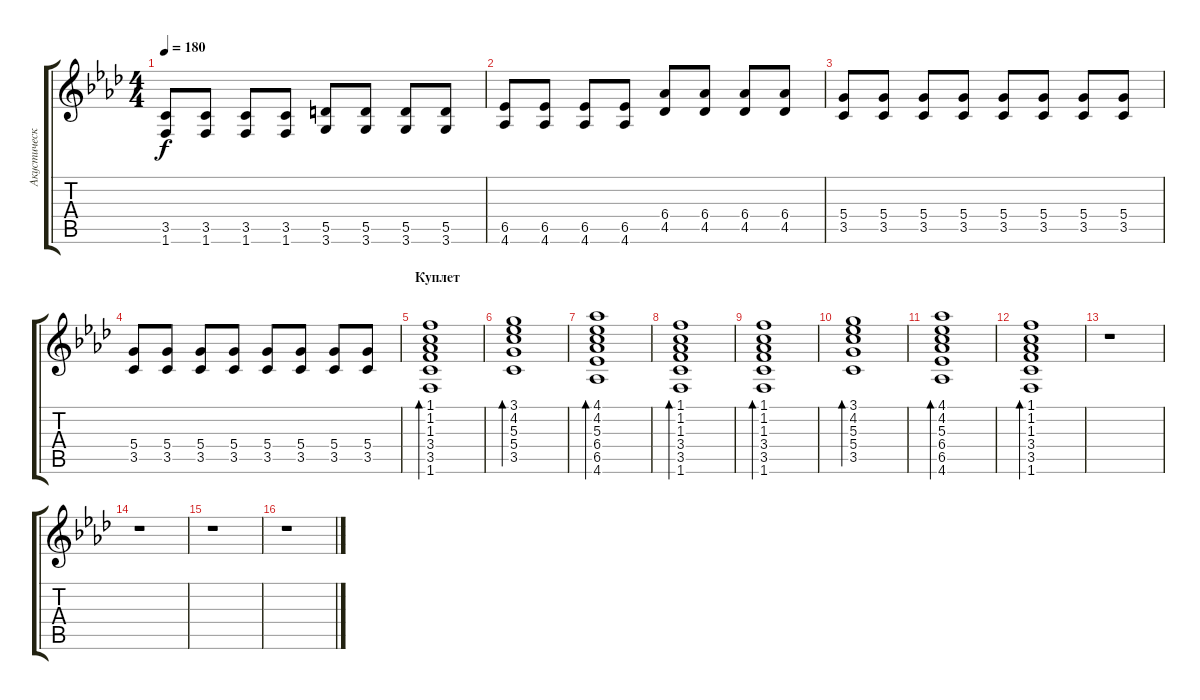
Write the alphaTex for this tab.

\track ("Акустическая гитара" "Акустическ") {instrument acousticguitarsteel}
\staff {score tabs}
\tuning (E4 B3 G3 D3 A2 E2) {hide}
\ts (4 4)
\tempo 180
\clef g2
\ks ab
(3.5 1.6).8{dy f} (3.5 1.6).8 (3.5 1.6).8 (3.5 1.6).8 (5.5 3.6).8 (5.5 3.6).8 (5.5 3.6).8 (5.5 3.6).8 |
(6.5 4.6).8 (6.5 4.6).8 (6.5 4.6).8 (6.5 4.6).8 (6.4 4.5).8 (6.4 4.5).8 (6.4 4.5).8 (6.4 4.5).8 |
(5.4 3.5).8 (5.4 3.5).8 (5.4 3.5).8 (5.4 3.5).8 (5.4 3.5).8 (5.4 3.5).8 (5.4 3.5).8 (5.4 3.5).8 |
(5.4 3.5).8 (5.4 3.5).8 (5.4 3.5).8 (5.4 3.5).8 (5.4 3.5).8 (5.4 3.5).8 (5.4 3.5).8 (5.4 3.5).8 |
\section ("" "Куплет")
(1.1 1.2 1.3 3.4 3.5 1.6).1{bd 60 instrument acousticguitarsteel} |
(3.1 4.2 5.3 5.4 3.5).1{bd 60} |
(4.1 4.2 5.3 6.4 6.5 4.6).1{bd 60} |
(1.1 1.2 1.3 3.4 3.5 1.6).1{bd 60} |
(1.1 1.2 1.3 3.4 3.5 1.6).1{bd 60} |
(3.1 4.2 5.3 5.4 3.5).1{bd 60} |
(4.1 4.2 5.3 6.4 6.5 4.6).1{bd 60} |
(1.1 1.2 1.3 3.4 3.5 1.6).1{bd 60} |
r.1 |
r.1 |
r.1 |
r.1
